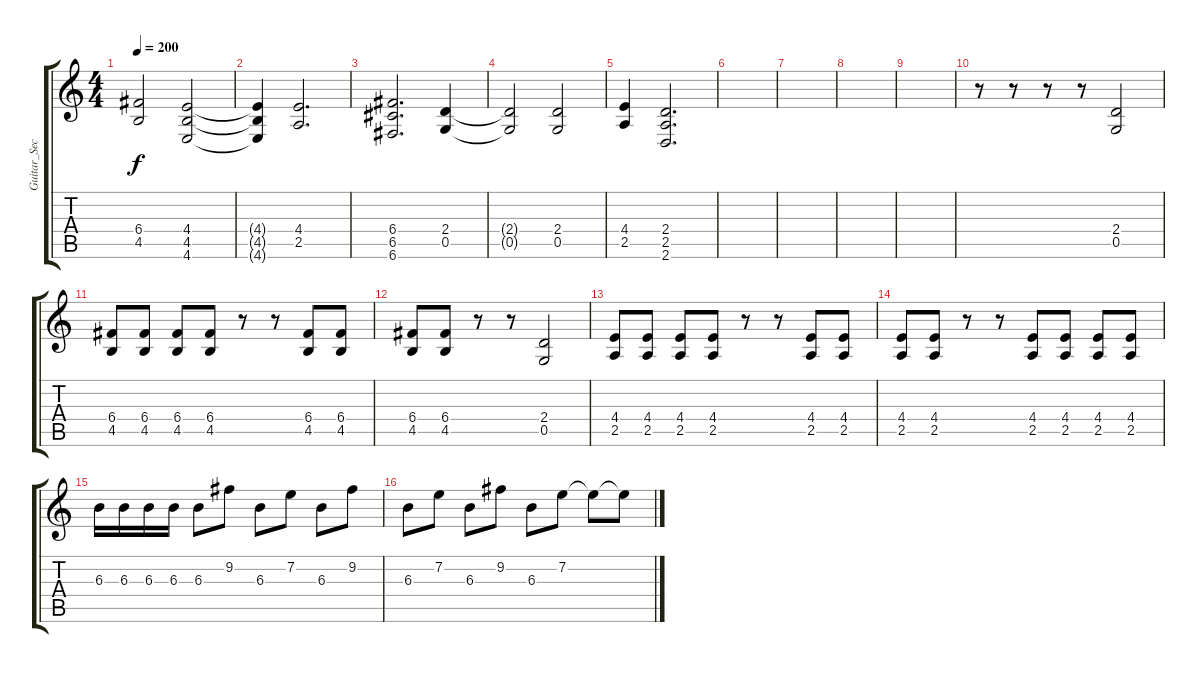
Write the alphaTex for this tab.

\track ("Guitar_Second" "Guitar_Sec") {instrument distortionguitar}
\staff {score tabs}
\tuning (D4 A3 F3 C3 G2 C2) {hide}
\ts (4 4)
\tempo 200
\clef g2
\ks c
(6.4{t} 4.5{t}).2{dy f} (4.4 4.5 4.6).2 |
(4.4{t} 4.5{t} 4.6{t}).4 (4.4 2.5).2{d} |
(6.4 6.5 6.6).2{d} (2.4 0.5).4 |
(2.4{t} 0.5{t}).2 (2.4 0.5).2 |
(4.4 2.5).4 (2.4 2.5 2.6).2{d} |
|
|
|
|
r.8 r.8 r.8 r.8 (2.4 0.5).2 |
(6.4 4.5).8 (6.4 4.5).8 (6.4 4.5).8 (6.4 4.5).8 r.8 r.8 (6.4 4.5).8 (6.4 4.5).8 |
(6.4 4.5).8 (6.4 4.5).8 r.8 r.8 (2.4 0.5).2 |
(4.4 2.5).8 (4.4 2.5).8 (4.4 2.5).8 (4.4 2.5).8 r.8 r.8 (4.4 2.5).8 (4.4 2.5).8 |
(4.4 2.5).8 (4.4 2.5).8 r.8 r.8 (4.4 2.5).8 (4.4 2.5).8 (4.4 2.5).8 (4.4 2.5).8 |
6.3.16 6.3.16 6.3.16 6.3.16 6.3.8 9.2.8 6.3.8 7.2.8 6.3.8 9.2.8 |
6.3.8 7.2.8 6.3.8 9.2.8 6.3.8 7.2.8 7.2{t}.8 7.2{t}.8
